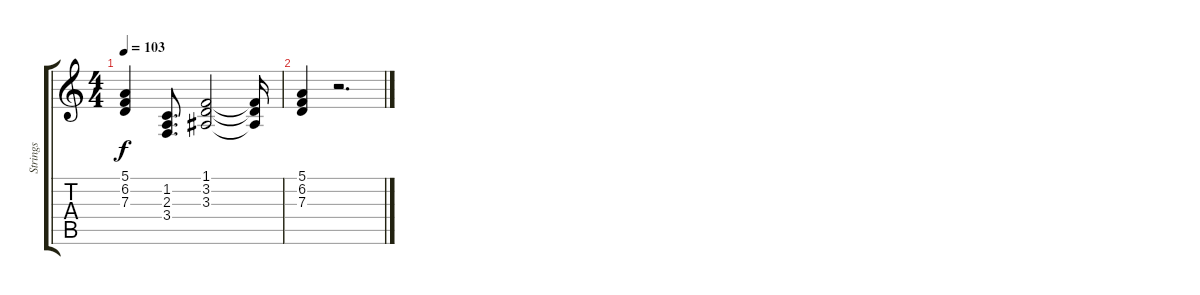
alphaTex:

\track ("Strings" "Strings") {instrument stringensemble1}
\staff {score tabs}
\tuning (E4 B3 G3 D3 A2 E2) {hide}
\ts (4 4)
\tempo 103
\clef g2
\ks c
(5.1 6.2 7.3).4{dy f volume 10} (1.2 2.3 3.4).8{d} (1.1 3.2 3.3).2 (1.1{t} 3.2{t} 3.3{t}).16 |
(5.1 6.2 7.3).4 r.2{d}
